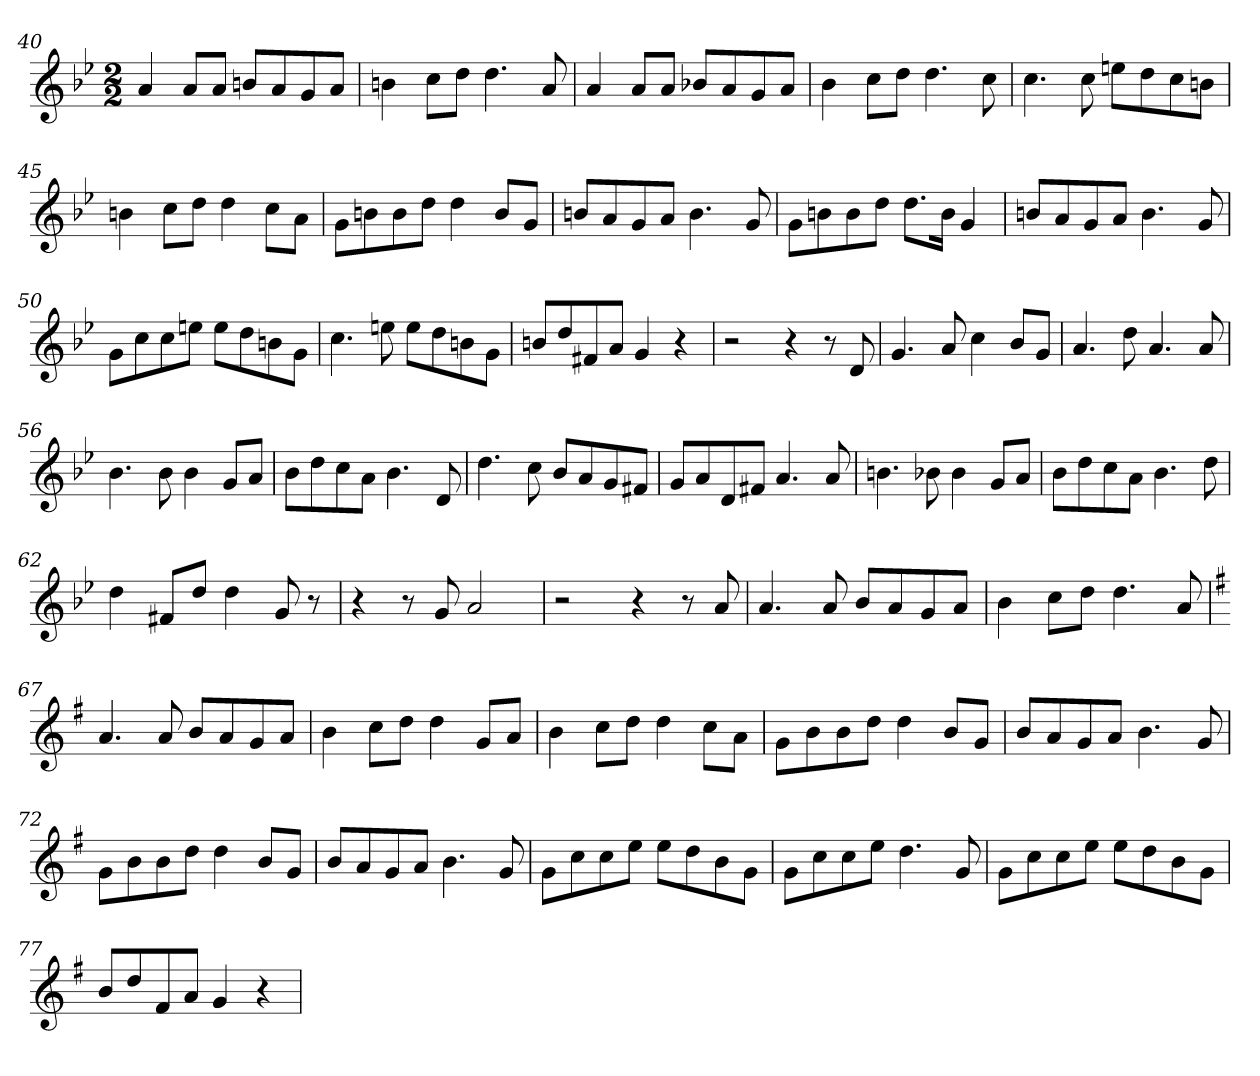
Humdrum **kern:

**kern
*part1
*staff1
*clefG2
*k[b-e-]
*M2/2
=40
4a/
8a/L
8a/J
8bn/L
8a/
8g/
8a/J
!!LO:LB:g=z
=41
4bn\
8cc\L
8dd\J
4.dd\
8a/
=42
4a/
8a/L
8a/J
8b-X/L
8a/
8g/
8a/J
=43
4b-\
8cc\L
8dd\J
4.dd\
8cc\
=44
4.cc\
8cc\
8een\L
8dd\
8cc\
8bn\J
=45
4bn\
8cc\L
8dd\J
4dd\
8cc\L
8a\J
=46
8g\L
8bn\
8b\
8dd\J
4dd\
8b/L
8g/J
!!LO:LB:g=z
=47
8bn/L
8a/
8g/
8a/J
4.b\
8g/
=48
8g\L
8bn\
8b\
8dd\J
8.dd\L
16b\Jk
4g/
=49
8bn/L
8a/
8g/
8a/J
4.b\
8g/
=50
8g\L
8cc\
8cc\
8een\J
8ee\L
8dd\
8bn\
8g\J
=51
4.cc\
8een\
8ee\L
8dd\
8bn\
8g\J
!!LO:LB:g=z
=52
8bn/L
8dd/
8f#X/
8a/J
4g/
4r
=53
2r
4r
8r
8d/
=54
4.g/
8a/
4cc\
8b-/L
8g/J
=55
4.a/
8dd\
4.a/
8a/
=56
4.b-\
8b-\
4b-\
8g/L
8a/J
=57
8b-\L
8dd\
8cc\
8a\J
4.b-\
8d/
=58
4.dd\
8cc\
8b-/L
8a/
8g/
8f#X/J
!!LO:LB:g=z
=59
8g/L
8a/
8d/
8f#X/J
4.a/
8a/
=60
4.bn\
8b-X\
4b-\
8g/L
8a/J
=61
8b-\L
8dd\
8cc\
8a\J
4.b-\
8dd\
=62
4dd\
8f#X/L
8dd/J
4dd\
8g/
8r
=63
4r
8r
8g/
2a/
=64
2r
4r
8r
8a/
=65
4.a/
8a/
8b-/L
8a/
8g/
8a/J
!!LO:PB:g=z
=66
4b-\
8cc\L
8dd\J
4.dd\
8a/
=67
*k[f#]
4.a/
8a/
8b/L
8a/
8g/
8a/J
=68
4b\
8cc\L
8dd\J
4dd\
8g/L
8a/J
=69
4b\
8cc\L
8dd\J
4dd\
8cc\L
8a\J
=70
8g\L
8b\
8b\
8dd\J
4dd\
8b/L
8g/J
=71
8b/L
8a/
8g/
8a/J
4.b\
8g/
!!LO:LB:g=z
=72
8g\L
8b\
8b\
8dd\J
4dd\
8b/L
8g/J
=73
8b/L
8a/
8g/
8a/J
4.b\
8g/
=74
8g\L
8cc\
8cc\
8ee\J
8ee\L
8dd\
8b\
8g\J
=75
8g\L
8cc\
8cc\
8ee\J
4.dd\
8g/
=76
8g\L
8cc\
8cc\
8ee\J
8ee\L
8dd\
8b\
8g\J
=77
8b/L
8dd/
8f#/
8a/J
4g/
4r
=
*-
